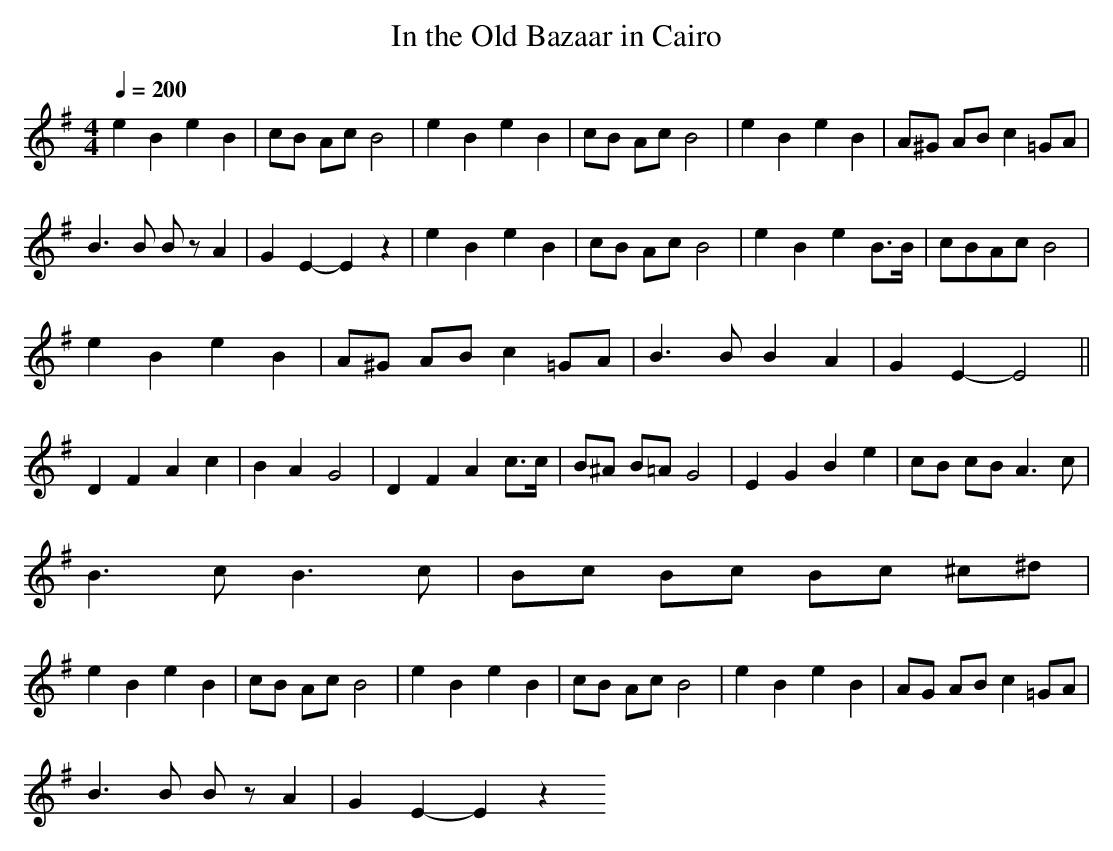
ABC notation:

X:1
T:In the Old Bazaar in Cairo
M:4/4
L:1/8
Q:1/4=200
K:Em
e2 B2 e2 B2|cB Ac B4|e2 B2 e2 B2|cB Ac B4|e2 B2 e2 B2|A^G AB c2 =GA|
B3  B B z A2|G2 E2-E2 z2|e2 B2 e2 B2|cB Ac B4|e2 B2 e2 B>B|cBAc B4|
e2 B2 e2 B2|A^G AB c2 =GA|B3  B B2 A2|G2 E2-E4||
D2 F2 A2 c2|B2 A2 G4|D2 F2 A2 c>c|B^A B=A  G4|E2 G2 B2 e2|cB cB A3 c|
B3 c B3 c|Bc Bc Bc ^c^d|
e2 B2 e2 B2|cB Ac B4|e2 B2 e2 B2|cB Ac B4|e2 B2 e2 B2|AG AB c2 =GA|
B3  B B z A2|G2 E2-E2 z2
